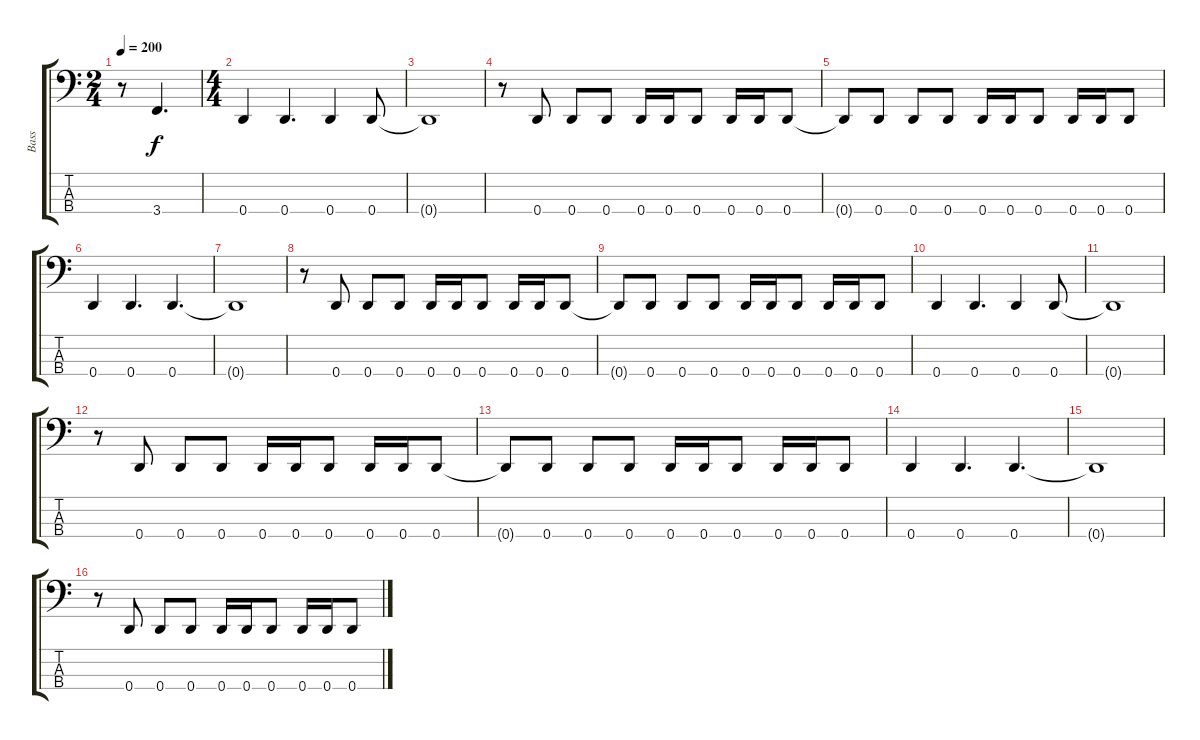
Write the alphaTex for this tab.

\track ("Bass" "Bass") {instrument electricbasspick}
\staff {score tabs}
\tuning (G2 D2 A1 D1) {hide}
\ts (2 4)
\tempo 200
\clef f4
\ks c
r.8{dy f} 3.4.4{d} |
\ts (4 4)
0.4.4 0.4.4{d} 0.4.4 0.4.8 |
0.4{t}.1 |
r.8 0.4.8 0.4.8 0.4.8 0.4.16 0.4.16 0.4.8 0.4.16 0.4.16 0.4.8 |
0.4{t}.8 0.4.8 0.4.8 0.4.8 0.4.16 0.4.16 0.4.8 0.4.16 0.4.16 0.4.8 |
0.4.4 0.4.4{d} 0.4.4{d} |
0.4{t}.1 |
r.8 0.4.8 0.4.8 0.4.8 0.4.16 0.4.16 0.4.8 0.4.16 0.4.16 0.4.8 |
0.4{t}.8 0.4.8 0.4.8 0.4.8 0.4.16 0.4.16 0.4.8 0.4.16 0.4.16 0.4.8 |
0.4.4 0.4.4{d} 0.4.4 0.4.8 |
0.4{t}.1 |
r.8 0.4.8 0.4.8 0.4.8 0.4.16 0.4.16 0.4.8 0.4.16 0.4.16 0.4.8 |
0.4{t}.8 0.4.8 0.4.8 0.4.8 0.4.16 0.4.16 0.4.8 0.4.16 0.4.16 0.4.8 |
0.4.4 0.4.4{d} 0.4.4{d} |
0.4{t}.1 |
r.8 0.4.8 0.4.8 0.4.8 0.4.16 0.4.16 0.4.8 0.4.16 0.4.16 0.4.8
